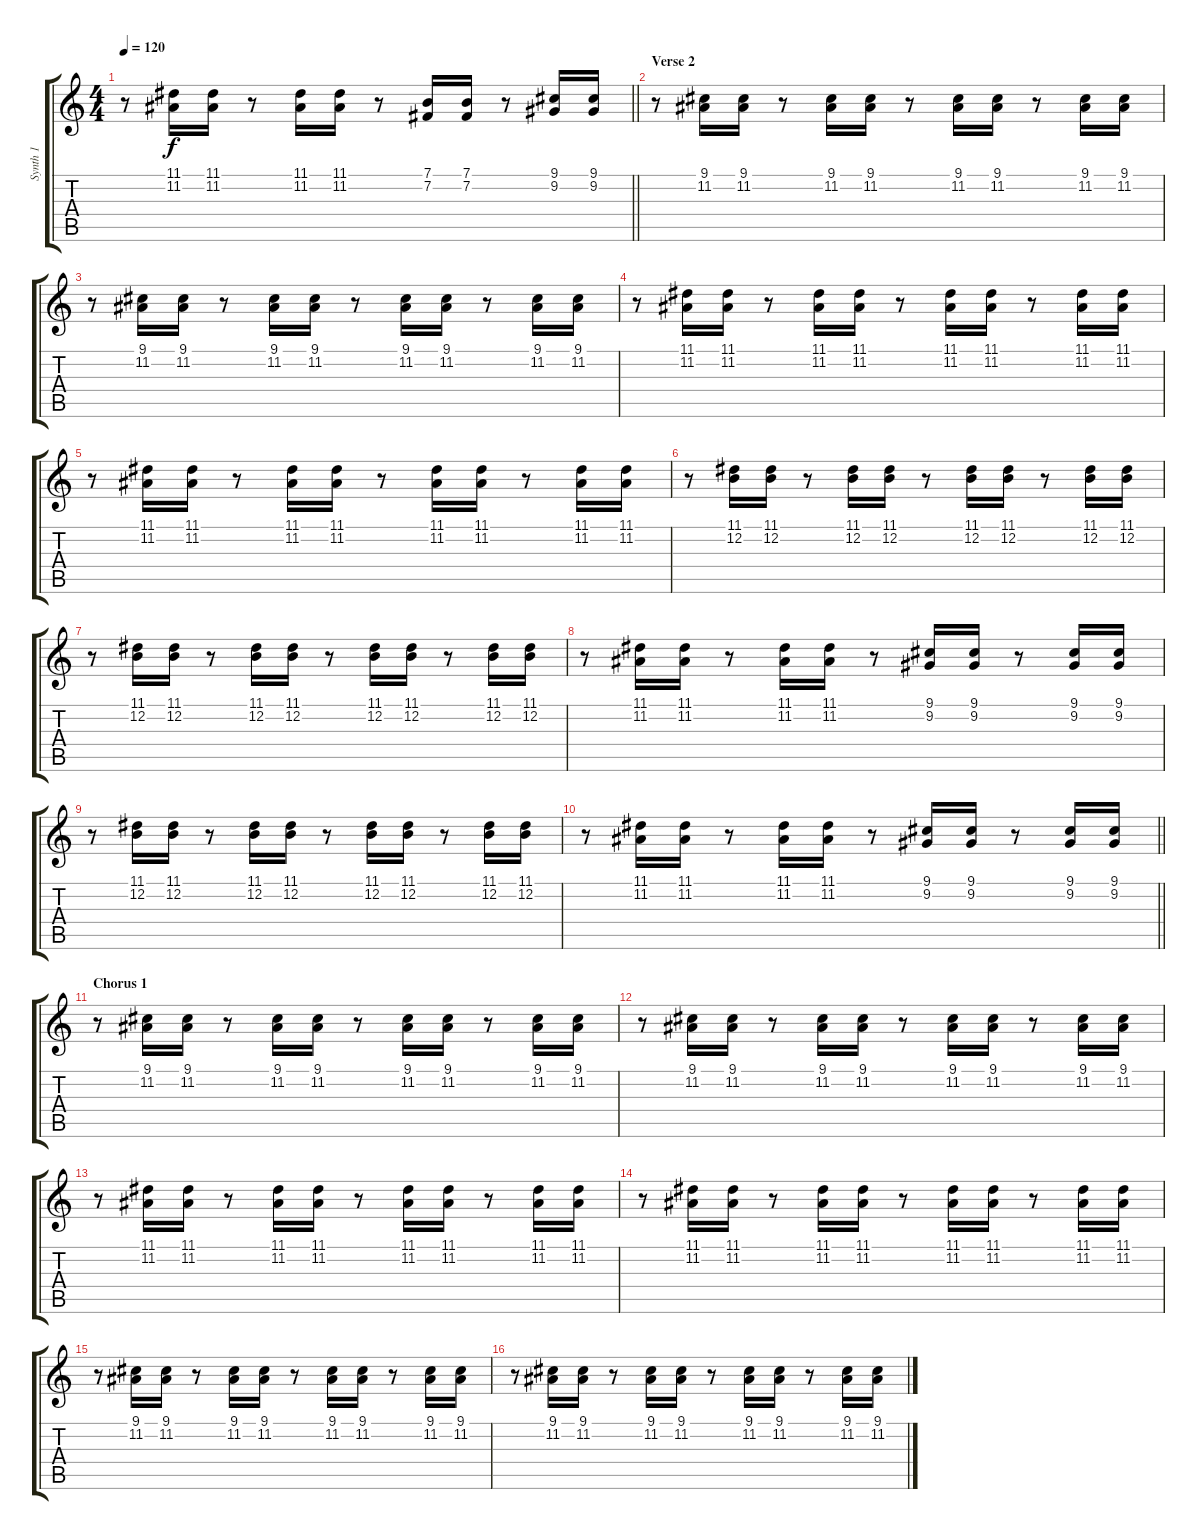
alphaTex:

\track ("Synth 1" "Synth 1") {instrument drawbarorgan}
\staff {score tabs}
\tuning (E4 B3 G3 D3 A2 E2) {hide}
\ts (4 4)
\tempo 120
\clef g2
\barLineRight lightlight
\ks c
r.8{dy f} (11.1 11.2).16 (11.1 11.2).16 r.8 (11.1 11.2).16 (11.1 11.2).16 r.8 (7.1 7.2).16 (7.1 7.2).16 r.8 (9.1 9.2).16 (9.1 9.2).16 |
\section ("" "Verse 2")
r.8 (9.1 11.2).16 (9.1 11.2).16 r.8 (9.1 11.2).16 (9.1 11.2).16 r.8 (9.1 11.2).16 (9.1 11.2).16 r.8 (9.1 11.2).16 (9.1 11.2).16 |
r.8 (9.1 11.2).16 (9.1 11.2).16 r.8 (9.1 11.2).16 (9.1 11.2).16 r.8 (9.1 11.2).16 (9.1 11.2).16 r.8 (9.1 11.2).16 (9.1 11.2).16 |
r.8 (11.1 11.2).16 (11.1 11.2).16 r.8 (11.1 11.2).16 (11.1 11.2).16 r.8 (11.1 11.2).16 (11.1 11.2).16 r.8 (11.1 11.2).16 (11.1 11.2).16 |
r.8 (11.1 11.2).16 (11.1 11.2).16 r.8 (11.1 11.2).16 (11.1 11.2).16 r.8 (11.1 11.2).16 (11.1 11.2).16 r.8 (11.1 11.2).16 (11.1 11.2).16 |
r.8 (11.1 12.2).16 (11.1 12.2).16 r.8 (11.1 12.2).16 (11.1 12.2).16 r.8 (11.1 12.2).16 (11.1 12.2).16 r.8 (11.1 12.2).16 (11.1 12.2).16 |
r.8 (11.1 12.2).16 (11.1 12.2).16 r.8 (11.1 12.2).16 (11.1 12.2).16 r.8 (11.1 12.2).16 (11.1 12.2).16 r.8 (11.1 12.2).16 (11.1 12.2).16 |
r.8 (11.1 11.2).16 (11.1 11.2).16 r.8 (11.1 11.2).16 (11.1 11.2).16 r.8 (9.1 9.2).16 (9.1 9.2).16 r.8 (9.1 9.2).16 (9.1 9.2).16 |
r.8 (11.1 12.2).16 (11.1 12.2).16 r.8 (11.1 12.2).16 (11.1 12.2).16 r.8 (11.1 12.2).16 (11.1 12.2).16 r.8 (11.1 12.2).16 (11.1 12.2).16 |
\barLineRight lightlight
r.8 (11.1 11.2).16 (11.1 11.2).16 r.8 (11.1 11.2).16 (11.1 11.2).16 r.8 (9.1 9.2).16 (9.1 9.2).16 r.8 (9.1 9.2).16 (9.1 9.2).16 |
\section ("" "Chorus 1")
r.8 (9.1 11.2).16 (9.1 11.2).16 r.8 (9.1 11.2).16 (9.1 11.2).16 r.8 (9.1 11.2).16 (9.1 11.2).16 r.8 (9.1 11.2).16 (9.1 11.2).16 |
r.8 (9.1 11.2).16 (9.1 11.2).16 r.8 (9.1 11.2).16 (9.1 11.2).16 r.8 (9.1 11.2).16 (9.1 11.2).16 r.8 (9.1 11.2).16 (9.1 11.2).16 |
r.8 (11.1 11.2).16 (11.1 11.2).16 r.8 (11.1 11.2).16 (11.1 11.2).16 r.8 (11.1 11.2).16 (11.1 11.2).16 r.8 (11.1 11.2).16 (11.1 11.2).16 |
r.8 (11.1 11.2).16 (11.1 11.2).16 r.8 (11.1 11.2).16 (11.1 11.2).16 r.8 (11.1 11.2).16 (11.1 11.2).16 r.8 (11.1 11.2).16 (11.1 11.2).16 |
r.8 (9.1 11.2).16 (9.1 11.2).16 r.8 (9.1 11.2).16 (9.1 11.2).16 r.8 (9.1 11.2).16 (9.1 11.2).16 r.8 (9.1 11.2).16 (9.1 11.2).16 |
r.8 (9.1 11.2).16 (9.1 11.2).16 r.8 (9.1 11.2).16 (9.1 11.2).16 r.8 (9.1 11.2).16 (9.1 11.2).16 r.8 (9.1 11.2).16 (9.1 11.2).16
